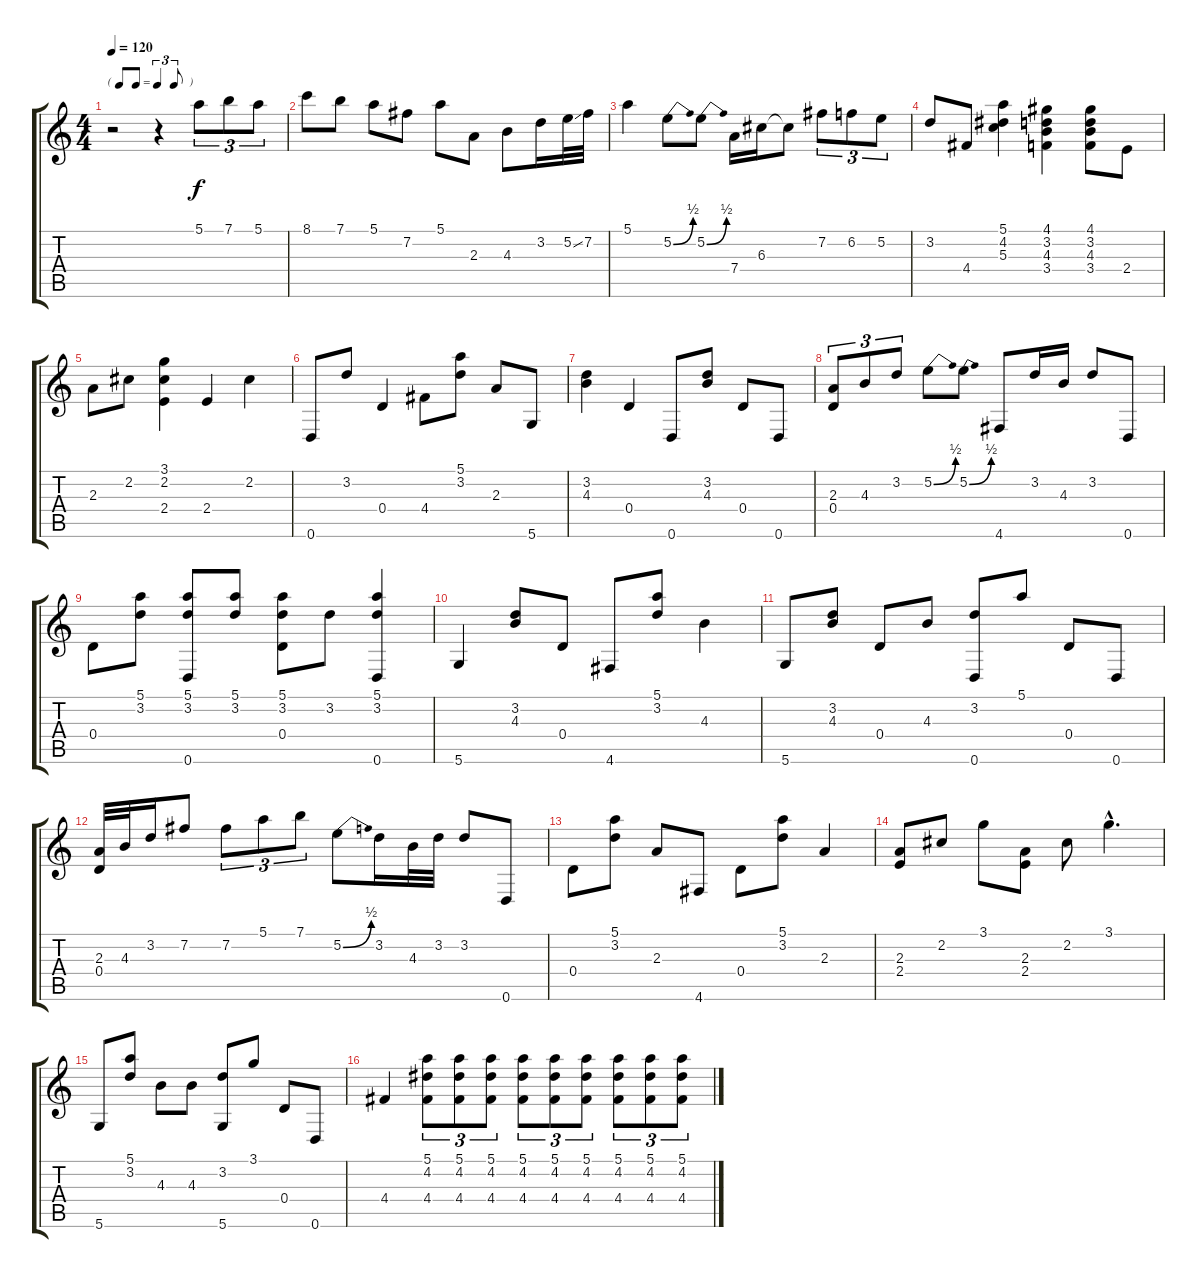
\track "" {instrument acousticguitarnylon}
\staff {score tabs}
\tuning (E4 B3 G3 D3 A2 D2) {hide}
\ts (4 4)
\tf triplet8th
\tempo 120
\clef g2
\ks c
r.2{dy f instrument acousticguitarnylon} r.4 5.1.8{tu (3 2)} 7.1.8{tu (3 2)} 5.1.8{tu (3 2)} |
8.1.8 7.1.8 5.1.8 7.2.8 5.1.8 2.3.8 4.3.8 3.2.16 5.2{ss}.32 7.2.32 |
5.1.4 5.2{be (bend 0 0 60 2)}.8 5.2{be (bend 0 0 60 2)}.8 7.4.16 6.3.16 6.3{t}.8 7.2.8{tu (3 2)} 6.2.8{tu (3 2)} 5.2.8{tu (3 2)} |
3.2.8 4.4.8 (5.1 4.2 5.3).4 (4.1 3.2 4.3 3.4).4 (4.1 3.2 4.3 3.4).8 2.4.8 |
2.3.8 2.2.8 (3.1 2.2 2.4).4 2.4.4 2.2.4 |
0.6.8 3.2.8 0.4.4 4.4.8 (5.1 3.2).8 2.3.8 5.6.8 |
(3.2 4.3).4 0.4.4 0.6.8 (3.2 4.3).8 0.4.8 0.6.8 |
(2.3 0.4).8{tu (3 2)} 4.3.8{tu (3 2)} 3.2.8{tu (3 2)} 5.2{be (bend 0 0 60 2)}.8 5.2{be (bend 0 0 60 2)}.8 4.6.8 3.2.16 4.3.16 3.2.8 0.6.8 |
0.4.8 (5.1 3.2).8 (5.1 3.2 0.6).8 (5.1 3.2).8 (5.1 3.2 0.4).8 3.2.8 (5.1 3.2 0.6).4 |
5.6.4 (3.2 4.3).8 0.4.8 4.6.8 (5.1 3.2).8 4.3.4 |
5.6.8 (3.2 4.3).8 0.4.8 4.3.8 (3.2 0.6).8 5.1.8 0.4.8 0.6.8 |
(2.3 0.4).32 4.3.32 3.2.16 7.2.8 7.2.8{tu (3 2)} 5.1.8{tu (3 2)} 7.1.8{tu (3 2)} 5.2{be (bend 0 0 60 2)}.8 3.2.16 4.3.32 3.2.32 3.2.8 0.6.8 |
0.4.8 (5.1 3.2).8 2.3.8 4.6.8 0.4.8 (5.1 3.2).8 2.3.4 |
(2.3 2.4).8 2.2.8 3.1.8 (2.3 2.4).8 2.2.8 3.1{hac}.4{d} |
5.6.8 (5.1 3.2).8 4.3.8 4.3.8 (3.2 5.6).8 3.1.8 0.4.8 0.6.8 |
4.4.4 (5.1 4.2 4.4).8{tu (3 2)} (5.1 4.2 4.4).8{tu (3 2)} (5.1 4.2 4.4).8{tu (3 2)} (5.1 4.2 4.4).8{tu (3 2)} (5.1 4.2 4.4).8{tu (3 2)} (5.1 4.2 4.4).8{tu (3 2)} (5.1 4.2 4.4).8{tu (3 2)} (5.1 4.2 4.4).8{tu (3 2)} (5.1 4.2 4.4).8{tu (3 2)}
